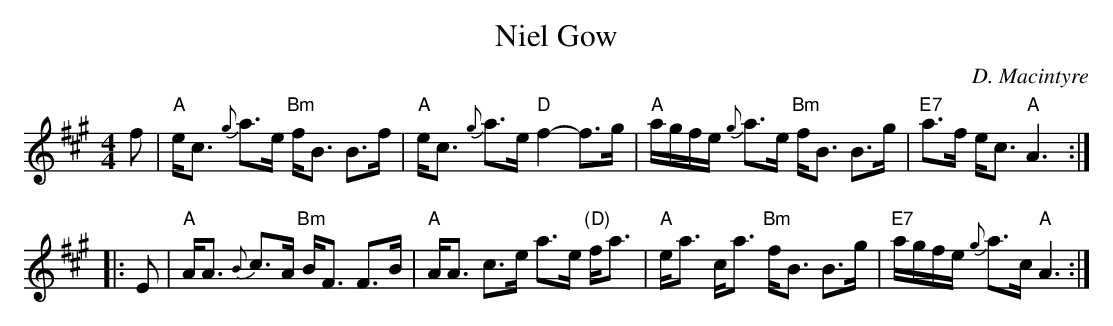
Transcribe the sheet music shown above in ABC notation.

X:1
T: Niel Gow
C: D. Macintyre
M: 4/4
L: 1/8
K: A
   f \
| "A"e<c      {g}a>e "Bm"f<B B>f | "A"e<c {g}a>e "D"f2- f>g \
| "A"a/g/f/e/ {g}a>e "Bm"f<B B>g | "E7"a>f   e<c "A"A3 :|
|: E \
| "A"A<A {B}c>A "Bm"B<F F>B | "A"A<A          c>e   a>e "(D)"f<a \
| "A"e<a    c<a "Bm"f<B B>g | "E7"a/g/f/e/ {g}a>c "A"A3 :|
